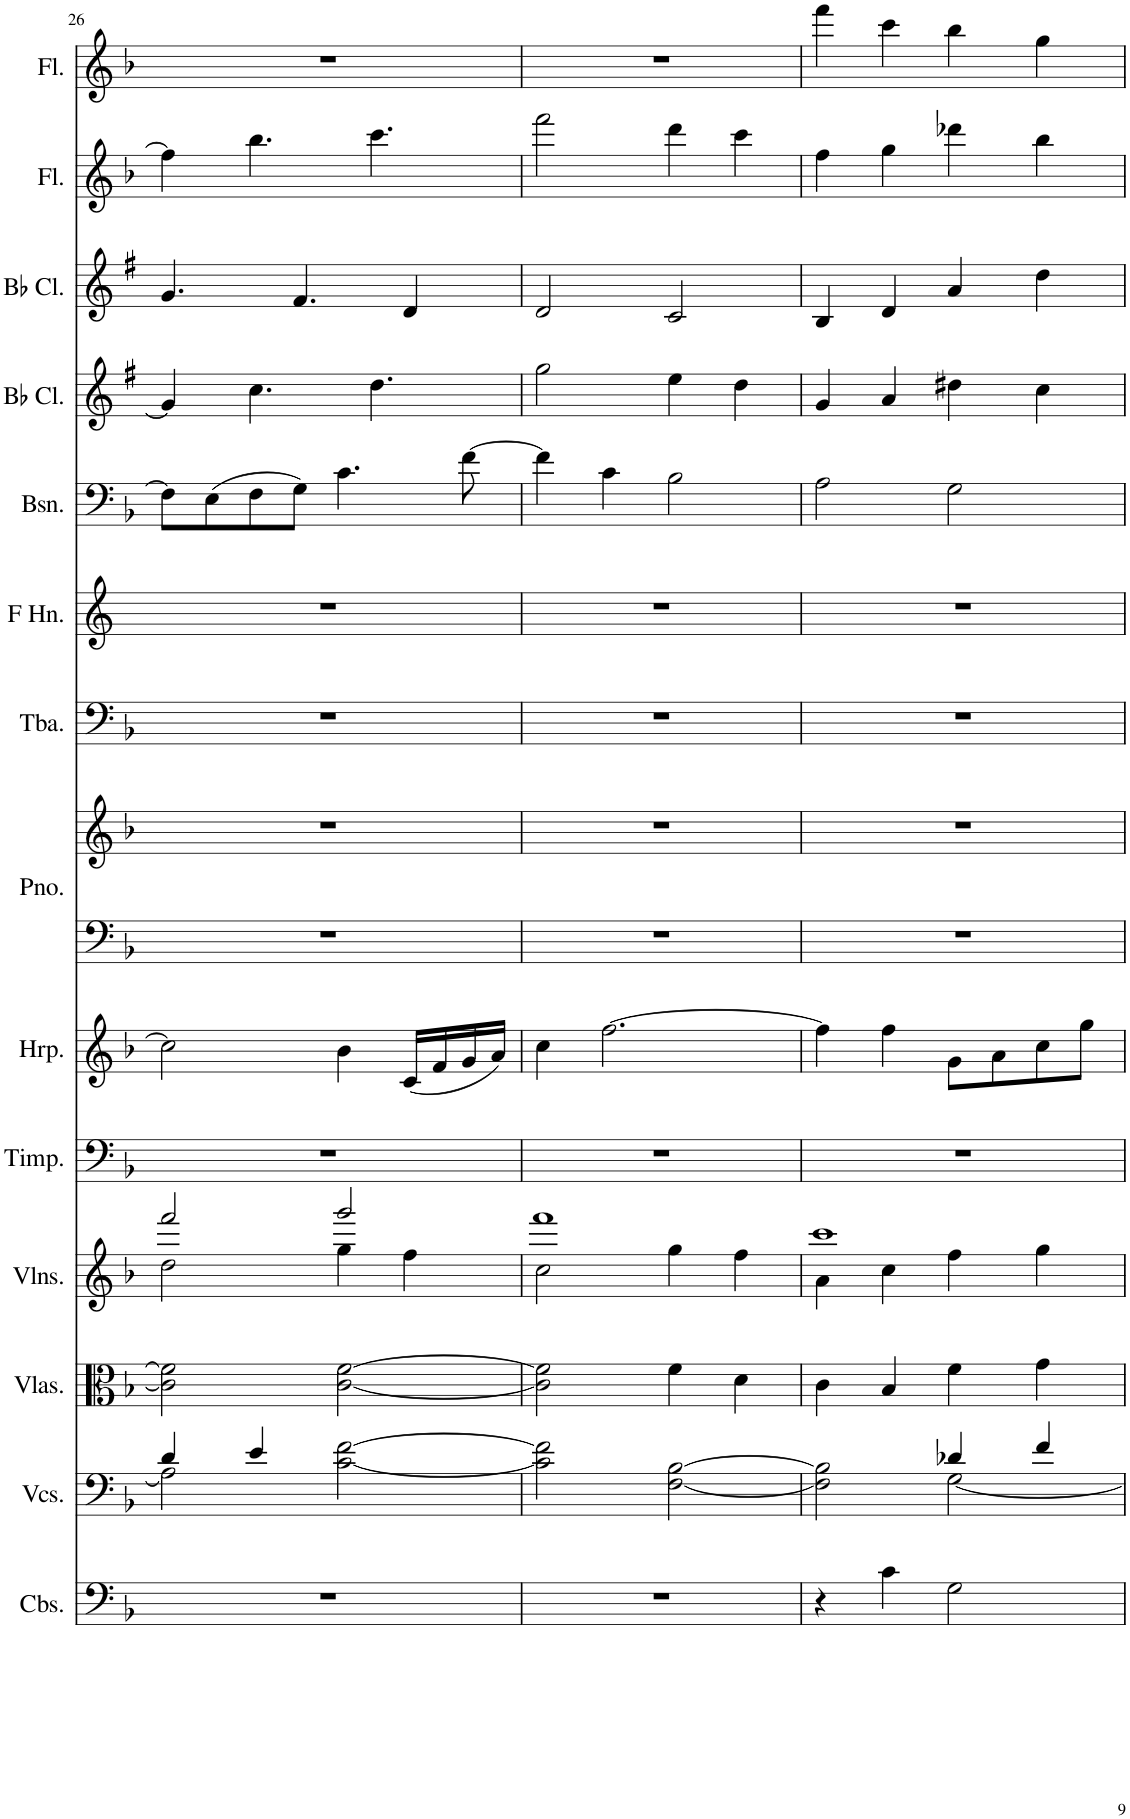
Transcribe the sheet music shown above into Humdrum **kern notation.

**kern	**kern	**kern	**kern	**kern	**kern	**kern	**kern	**kern	**kern	**kern	**kern	**kern	**kern	**kern
*part14	*part13	*part12	*part11	*part10	*part9	*part8	*part8	*part7	*part6	*part5	*part4	*part3	*part2	*part1
*staff15	*staff14	*staff13	*staff12	*staff11	*staff10	*staff9	*staff8	*staff7	*staff6	*staff5	*staff4	*staff3	*staff2	*staff1
*I"Contrabasses	*I"Violoncellos	*I"Violas	*I"Violins	*I"Timpani	*I"Harp	*I"Piano	*	*I"Tuba	*I"Horn in F	*I"Bassoon	*I"Bb Clarinet	*I"Bb Clarinet	*I"Flute	*I"Flute
*I'Cbs.	*I'Vcs.	*I'Vlas.	*I'Vlns.	*I'Timp.	*I'Hrp.	*I'Pno.	*	*I'Tba.	*	*I'Bsn.	*I'Bb Cl.	*I'Bb Cl.	*I'Fl.	*I'Fl.
!!LO:PB:g=z
*clefF4	*clefF4	*clefC3	*clefG2	*clefF4	*clefG2	*clefF4	*clefG2	*clefF4	*clefG2	*clefF4	*clefG2	*clefG2	*clefG2	*clefG2
*Trd7c12	*	*	*	*	*	*	*	*	*Trd4c7	*	*Trd1c2	*Trd1c2	*	*
*k[b-]	*k[b-]	*k[b-]	*k[b-]	*k[b-]	*k[b-]	*k[b-]	*k[b-]	*k[b-]	*k[]	*k[b-]	*k[f#]	*k[f#]	*k[b-]	*k[b-]
*M4/4	*M4/4	*M4/4	*M4/4	*M4/4	*M4/4	*M4/4	*M4/4	*M4/4	*M4/4	*M4/4	*M4/4	*M4/4	*M4/4	*M4/4
=26	=26	=26	=26	=26	=26	=26	=26	=26	=26	=26	=26	=26	=26	=26
*	*^	*	*^	*	*	*	*	*	*	*	*	*	*	*
1r	4d/	2A\]	2c\] 2f\]	2fff/	2dd\	1r	2cc\]	1r	1r	1r	1r	8F\L]	4g/]	4.g/	4ff\]	1r
.	.	.	.	.	.	.	.	.	.	.	.	(8E\	.	.	.	.
.	4e/	.	.	.	.	.	.	.	.	.	.	8F\	4.cc\	.	4.bb-\	.
.	.	.	.	.	.	.	.	.	.	.	.	8G\J)	.	4.f#/	.	.
.	[2c\ [2f\	2ryy	[2c\ [2f\	2ggg/	4gg\	.	4b-\	.	.	.	.	4.c\	.	.	.	.
.	.	.	.	.	.	.	.	.	.	.	.	.	4.dd\	.	4.ccc\	.
.	.	.	.	.	4ff\	.	(16c/LL	.	.	.	.	.	.	4d/	.	.
.	.	.	.	.	.	.	16f/	.	.	.	.	.	.	.	.	.
.	.	.	.	.	.	.	16g/	.	.	.	.	[8f\	.	.	.	.
.	.	.	.	.	.	.	16a/JJ)	.	.	.	.	.	.	.	.	.
*	*v	*v	*	*	*	*	*	*	*	*	*	*	*	*	*	*
=27	=27	=27	=27	=27	=27	=27	=27	=27	=27	=27	=27	=27	=27	=27	=27
1r	2c\] 2f\]	2c\] 2f\]	1fff	2cc\	1r	4cc\	1r	1r	1r	1r	4f\]	2gg\	2d/	2fff\	1r
.	.	.	.	.	.	[2.ff\	.	.	.	.	4c\	.	.	.	.
.	[2F\ [2B-\	4f\	.	4gg\	.	.	.	.	.	.	2B-\	4ee\	2c/	4ddd\	.
.	.	4d\	.	4ff\	.	.	.	.	.	.	.	4dd\	.	4ccc\	.
=28	=28	=28	=28	=28	=28	=28	=28	=28	=28	=28	=28	=28	=28	=28	=28
*	*^	*	*	*	*	*	*	*	*	*	*	*	*	*	*
4r	2F\] 2B-\]	2ryy	4c\	1ccc	4a\	1r	4ff\]	1r	1r	1r	1r	2A\	4g/	4B/	4ff\	4fff\
4c\	.	.	4B-/	.	4cc\	.	4ff\	.	.	.	.	.	4a/	4d/	4gg\	4ccc\
2G\	4d-X/	[2G\	4f\	.	4ff\	.	8g\L	.	.	.	.	2G\	4dd#X\	4a/	4ddd-X\	4bb-\
.	.	.	.	.	.	.	8a\	.	.	.	.	.	.	.	.	.
.	4f/	.	4g\	.	4gg\	.	8cc\	.	.	.	.	.	4cc\	4dd\	4bb-\	4gg\
.	.	.	.	.	.	.	8gg\J	.	.	.	.	.	.	.	.	.
*	*v	*v	*	*v	*v	*	*	*	*	*	*	*	*	*	*	*
=	=	=	=	=	=	=	=	=	=	=	=	=	=	=
*-	*-	*-	*-	*-	*-	*-	*-	*-	*-	*-	*-	*-	*-	*-
